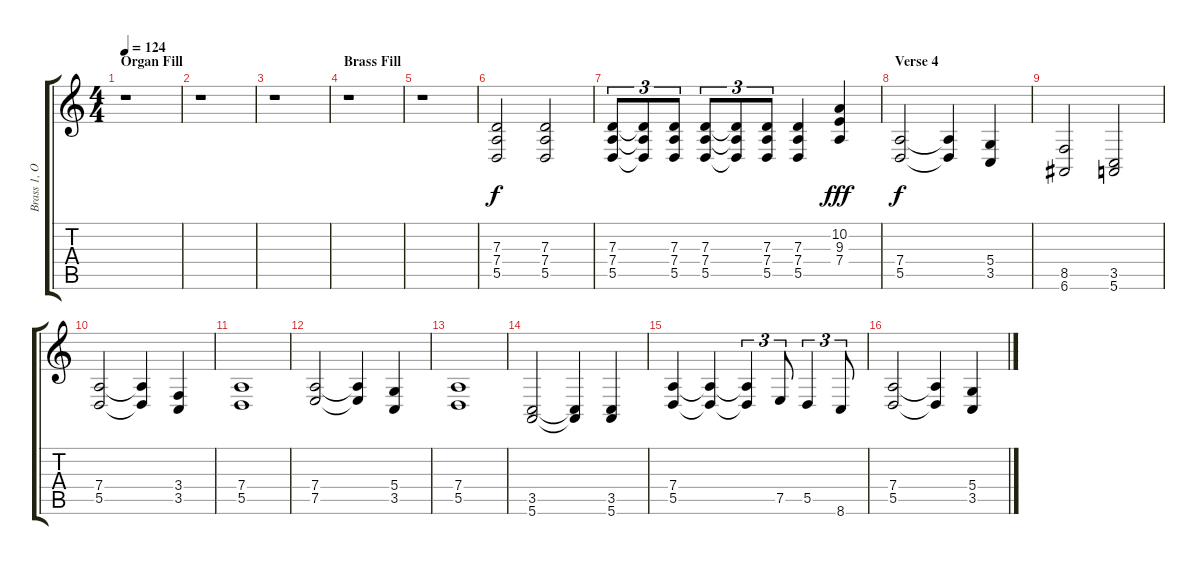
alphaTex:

\track ("Brass 1, Outro Horn" "Brass 1, O") {instrument trumpet}
\staff {score tabs}
\tuning (E4 B3 G3 D3 A2 E2) {hide}
\ts (4 4)
\section ("" "Organ Fill")
\tempo 124
\clef g2
\ks c
r.1{dy f} |
r.1 |
r.1 |
\section ("" "Brass Fill")
r.1 |
r.1 |
(7.3 7.4 5.5).2 (7.3 7.4 5.5).2 |
(7.3 7.4 5.5).8{tu (3 2)} (7.3{t} 7.4{t} 5.5{t}).8{tu (3 2)} (7.3 7.4 5.5).8{tu (3 2)} (7.3 7.4 5.5).8{tu (3 2)} (7.3{t} 7.4{t} 5.5{t}).8{tu (3 2)} (7.3 7.4 5.5).8{tu (3 2)} (7.3 7.4 5.5).4 (10.2 9.3 7.4).4{dy fff} |
\section ("" "Verse 4")
(7.4 5.5).2{dy f} (7.4{t} 5.5{t}).4 (5.4 3.5).4 |
(8.5 6.6).2 (3.5 5.6).2 |
(7.4 5.5).2 (7.4{t} 5.5{t}).4 (3.4 3.5).4 |
(7.4 5.5).1 |
(7.4 7.5).2 (7.4{t} 7.5{t}).4 (5.4 3.5).4 |
(7.4 5.5).1 |
(3.5 5.6).2 (3.5{t} 5.6{t}).4 (3.5 5.6).4 |
(7.4 5.5).4 (7.4{t} 5.5{t}).4 (7.4{t} 5.5{t}).4{tu (3 2)} 7.5.8{tu (3 2)} 5.5.4{tu (3 2)} 8.6.8{tu (3 2)} |
(7.4 5.5).2 (7.4{t} 5.5{t}).4 (5.4 3.5).4
